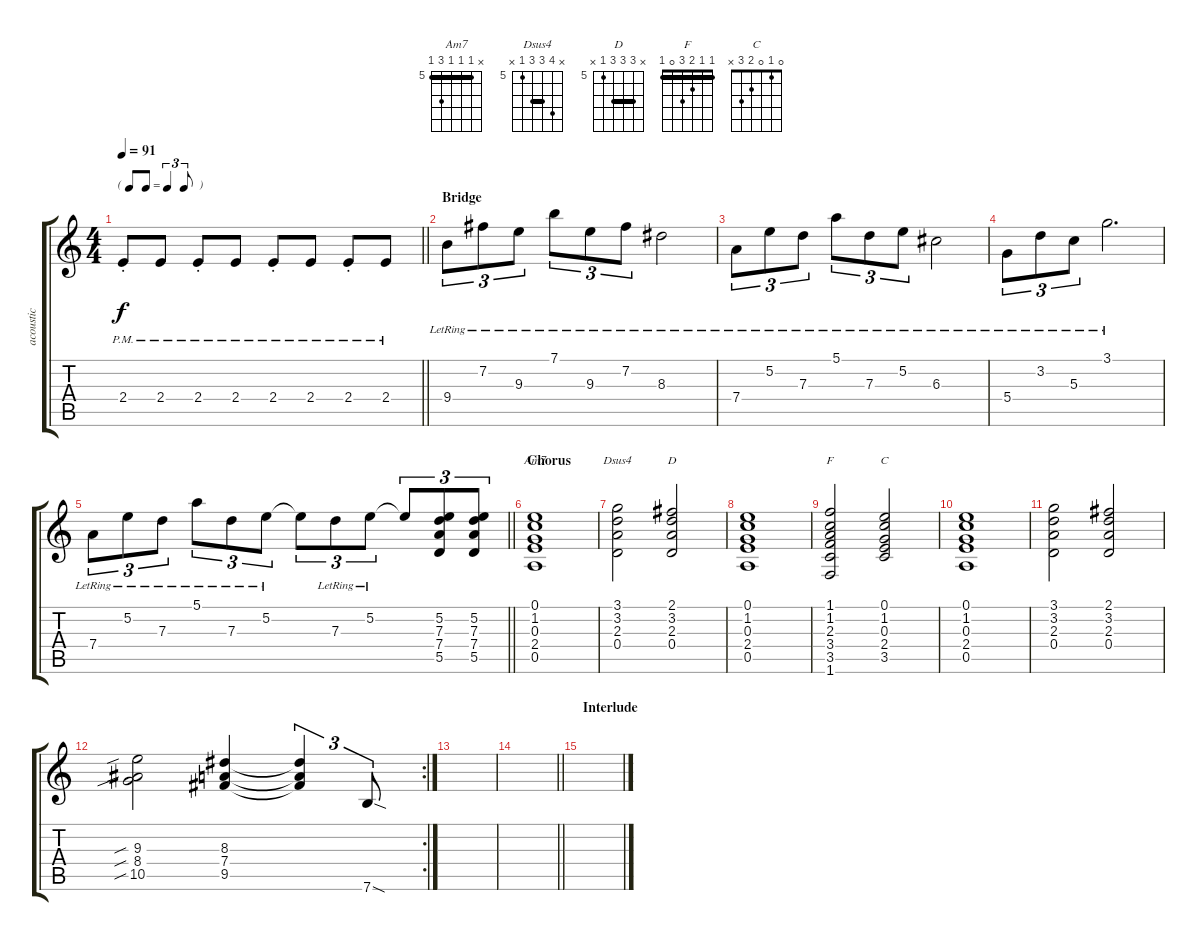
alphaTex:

\track ("acoustic" "acoustic") {instrument acousticguitarsteel}
\staff {score tabs}
\tuning (E4 B3 G3 D3 A2 E2) {hide}
\chord ("Am7" x 5 5 5 7 5) {firstfret 5 barre 5}
\chord ("Dsus4" x 8 7 7 5 x) {firstfret 5 barre 7}
\chord ("D" x 7 7 7 5 x) {firstfret 5 barre 7}
\chord ("F" 1 1 2 3 0 1) {barre 1}
\chord ("C" 0 1 0 2 3 x)
\ts (4 4)
\tf triplet8th
\tempo 91
\clef g2
\barLineRight lightlight
\ks c
2.4{pm st}.8{dy f} 2.4{pm}.8 2.4{pm st}.8 2.4{pm}.8 2.4{pm st}.8 2.4{pm}.8 2.4{pm st}.8 2.4{pm}.8 |
\section ("" "Bridge")
9.4{lr}.8{tu (3 2)} 7.2{lr}.8{tu (3 2)} 9.3{lr}.8{tu (3 2)} 7.1{lr}.8{tu (3 2)} 9.3{lr}.8{tu (3 2)} 7.2{lr}.8{tu (3 2)} 8.3{lr}.2 |
7.4{lr}.8{tu (3 2)} 5.2{lr}.8{tu (3 2)} 7.3{lr}.8{tu (3 2)} 5.1{lr}.8{tu (3 2)} 7.3{lr}.8{tu (3 2)} 5.2{lr}.8{tu (3 2)} 6.3{lr}.2 |
5.4{lr}.8{tu (3 2)} 3.2{lr}.8{tu (3 2)} 5.3{lr}.8{tu (3 2)} 3.1{lr}.2{d} |
\barLineRight lightlight
7.4{lr}.8{tu (3 2)} 5.2{lr}.8{tu (3 2)} 7.3{lr}.8{tu (3 2)} 5.1{lr}.8{tu (3 2)} 7.3{lr}.8{tu (3 2)} 5.2{lr}.8{tu (3 2)} 5.2{t}.8{tu (3 2)} 7.3{lr}.8{tu (3 2)} 5.2{lr}.8{tu (3 2)} 5.2{t}.8{tu (3 2)} (5.2 7.3 7.4 5.5).8{tu (3 2)} (5.2 7.3 7.4 5.5).8{tu (3 2)} |
\section ("" "Chorus")
(0.1 1.2 0.3 2.4 0.5).1{ch "Am7"} |
(3.1 3.2 2.3 0.4).2{ch "Dsus4"} (2.1 3.2 2.3 0.4).2{ch "D"} |
(0.1 1.2 0.3 2.4 0.5).1 |
(1.1 1.2 2.3 3.4 3.5 1.6).2{ch "F"} (0.1 1.2 0.3 2.4 3.5).2{ch "C"} |
(0.1 1.2 0.3 2.4 0.5).1 |
(3.1 3.2 2.3 0.4).2 (2.1 3.2 2.3 0.4).2 |
\rc 2
(9.3{sib} 8.4{sib} 10.5{sib}).2 (8.3 7.4 9.5).4 (8.3{t} 7.4{t} 9.5{t}).4{tu (3 2)} 7.6{sod}.8{tu (3 2)} |
|
\barLineRight lightlight
|
\section ("" "Interlude")
